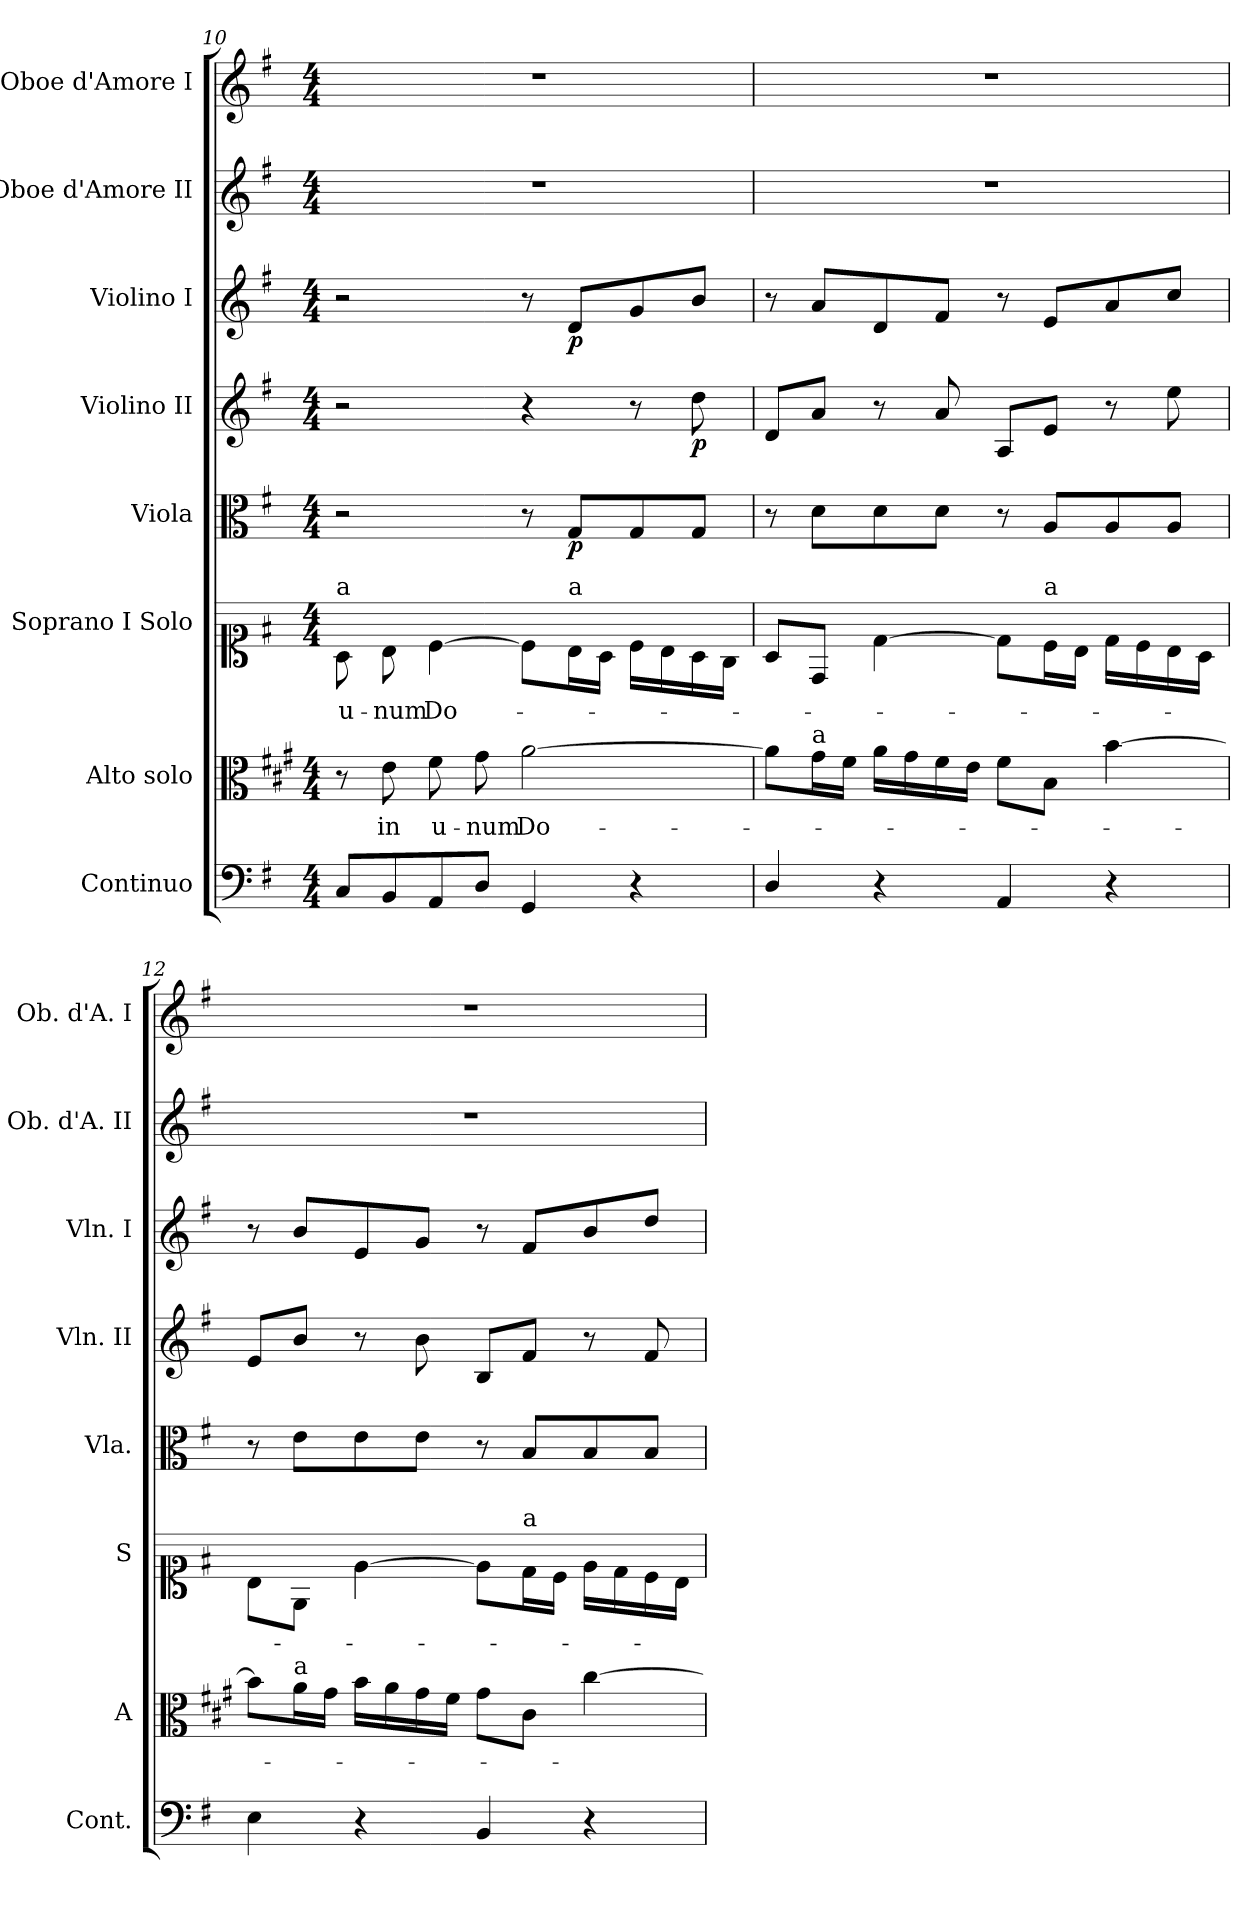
**kern	**kern	**text	**kern	**text	**kern	**dynam	**kern	**dynam	**kern	**dynam	**kern	**kern
*part8	*part7	*part7	*part6	*part6	*part5	*part5	*part4	*part4	*part3	*part3	*part2	*part1
*staff8	*staff7	*staff7	*staff6	*staff6	*staff5	*staff5	*staff4	*staff4	*staff3	*staff3	*staff2	*staff1
*I"Continuo	*I"Alto solo	*	*I"Soprano I Solo	*	*I"Viola	*	*I"Violino II	*	*I"Violino I	*	*I"Oboe d'Amore II	*I"Oboe d'Amore I
*I'Cont.	*I'A	*	*I'S	*	*I'Vla.	*	*I'Vln. II	*	*I'Vln. I	*	*I'Ob. d'A. II	*I'Ob. d'A. I
*clefF4	*clefC3	*	*clefC1	*	*clefC3	*	*clefG2	*	*clefG2	*	*clefG2	*clefG2
*	*ITrd1c2	*	*ITrd-7c-12	*	*	*	*	*	*	*	*	*
*k[f#]	*k[f#]	*	*k[f#]	*	*k[f#]	*	*k[f#]	*	*k[f#]	*	*k[f#]	*k[f#]
*M4/4	*M4/4	*	*M4/4	*	*M4/4	*	*M4/4	*	*M4/4	*	*M4/4	*M4/4
=10	=10	=10	=10	=10	=10	=10	=10	=10	=10	=10	=10	=10
!	!	!	!LO:TX:a:t=a	!	!	!	!	!	!	!	!	!
8C/L	8r	.	8a\	u-	2r	.	2r	.	2r	.	1r	1r
8BB/	8d\	in	8b\	-num	.	.	.	.	.	.	.	.
8AA/	8e\	u-	[4cc\	Do-	.	.	.	.	.	.	.	.
8D/J	8f#\	-num	.	.	.	.	.	.	.	.	.	.
4GG/	[2g\	Do-	8cc\L]	.	8r	.	4r	.	8r	.	.	.
!	!	!	!LO:TX:a:t=a	!	!	!	!	!	!	!	!	!
!	!	!	!	!	!	!LO:DY:b	!	!	!	!LO:DY:b	!	!
.	.	.	16b\L	.	8G/L	p	.	.	8d/L	p	.	.
.	.	.	16a\JJ	.	.	.	.	.	.	.	.	.
4r	.	.	16cc\LL	.	8G/	.	8r	.	8g/	.	.	.
.	.	.	16b\	.	.	.	.	.	.	.	.	.
!	!	!	!	!	!	!	!	!LO:DY:b	!	!	!	!
.	.	.	16a\	.	8G/J	.	8dd\	p	8b/J	.	.	.
.	.	.	16g\JJ	.	.	.	.	.	.	.	.	.
=11	=11	=11	=11	=11	=11	=11	=11	=11	=11	=11	=11	=11
4D/	8g\L]	.	8a/L	.	8r	.	8d/L	.	8r	.	1r	1r
!	!LO:TX:a:t=a	!	!	!	!	!	!	!	!	!	!	!
.	16f#\L	.	8d/J	.	8d\L	.	8a/J	.	8a/L	.	.	.
.	16e\JJ	.	.	.	.	.	.	.	.	.	.	.
4r	16g\LL	.	[4dd\	.	8d\	.	8r	.	8d/	.	.	.
.	16f#\	.	.	.	.	.	.	.	.	.	.	.
.	16e\	.	.	.	8d\J	.	8a/	.	8f#/J	.	.	.
.	16d\JJ	.	.	.	.	.	.	.	.	.	.	.
4AA/	8e\L	.	8dd\L]	.	8r	.	8A/L	.	8r	.	.	.
!	!	!	!LO:TX:a:t=a	!	!	!	!	!	!	!	!	!
.	8A\J	.	16cc\L	.	8A/L	.	8e/J	.	8e/L	.	.	.
.	.	.	16b\JJ	.	.	.	.	.	.	.	.	.
4r	[4a\	.	16dd\LL	.	8A/	.	8r	.	8a/	.	.	.
.	.	.	16cc\	.	.	.	.	.	.	.	.	.
.	.	.	16b\	.	8A/J	.	8ee\	.	8cc/J	.	.	.
.	.	.	16a\JJ	.	.	.	.	.	.	.	.	.
=12	=12	=12	=12	=12	=12	=12	=12	=12	=12	=12	=12	=12
4E\	8a\L]	.	8b\L	.	8r	.	8e/L	.	8r	.	1r	1r
!	!LO:TX:a:t=a	!	!	!	!	!	!	!	!	!	!	!
.	16g\L	.	8e\J	.	8e\L	.	8b/J	.	8b/L	.	.	.
.	16f#\JJ	.	.	.	.	.	.	.	.	.	.	.
4r	16a\LL	.	[4ee\	.	8e\	.	8r	.	8e/	.	.	.
.	16g\	.	.	.	.	.	.	.	.	.	.	.
.	16f#\	.	.	.	8e\J	.	8b\	.	8g/J	.	.	.
.	16e\JJ	.	.	.	.	.	.	.	.	.	.	.
4BB/	8f#\L	.	8ee\L]	.	8r	.	8B/L	.	8r	.	.	.
!	!	!	!LO:TX:a:t=a	!	!	!	!	!	!	!	!	!
.	8B\J	.	16dd\L	.	8B/L	.	8f#/J	.	8f#/L	.	.	.
.	.	.	16cc\JJ	.	.	.	.	.	.	.	.	.
4r	[4b\	.	16ee\LL	.	8B/	.	8r	.	8b/	.	.	.
.	.	.	16dd\	.	.	.	.	.	.	.	.	.
.	.	.	16cc\	.	8B/J	.	8f#/	.	8dd/J	.	.	.
.	.	.	16b\JJ	.	.	.	.	.	.	.	.	.
=	=	=	=	=	=	=	=	=	=	=	=	=
*-	*-	*-	*-	*-	*-	*-	*-	*-	*-	*-	*-	*-
